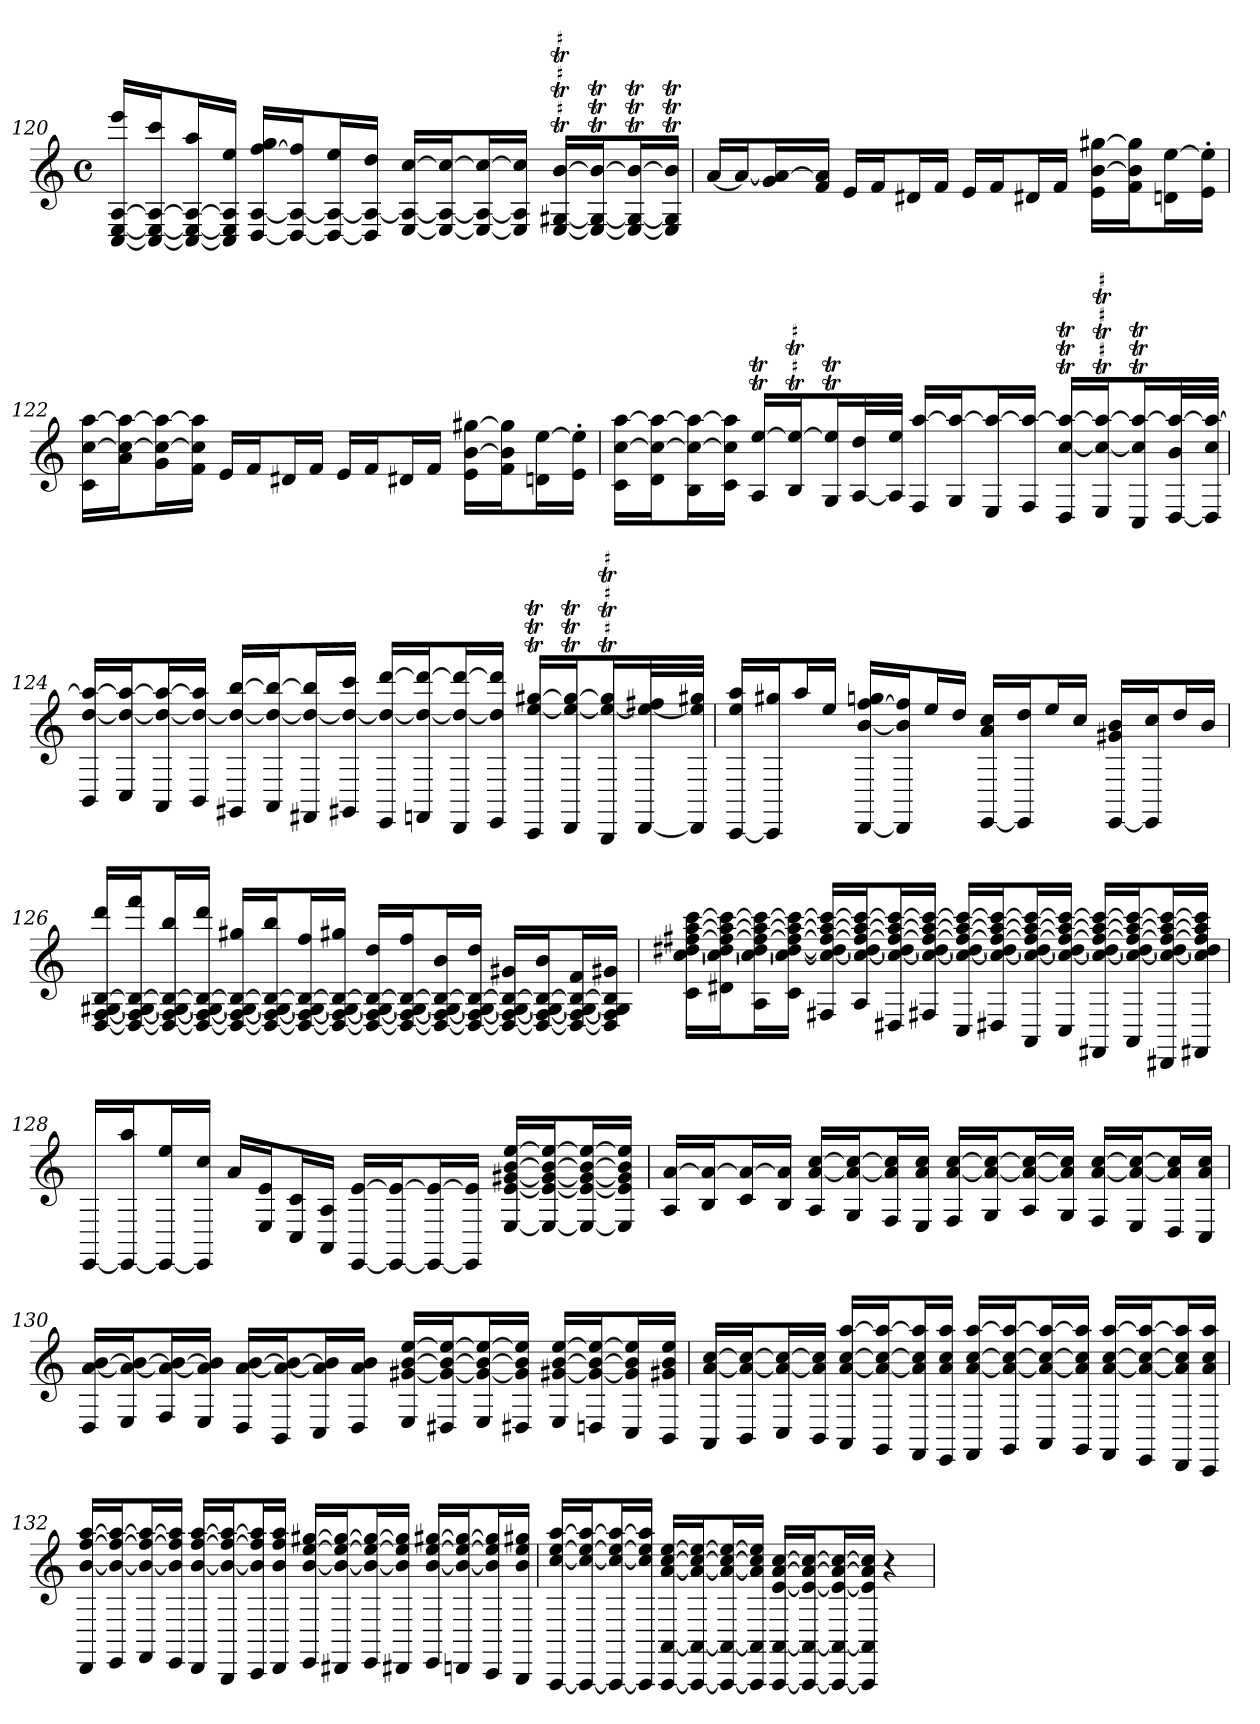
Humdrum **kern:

**kern
*part1
*staff1
*clefG2
*k[]
*M4/4
*met(c)
=120
[16C [16E [16A 16eeeLL
16C_ 16E_ 16A_ 16cccJ
16C_ 16E_ 16A_ 16aaL
16C] 16E] 16A] 16eeJJ
[16D [16A [16ff 16ggLL
16D_ 16A_ 16ff]J
16D_ 16A_ 16eeL
16D] 16A_ 16ddJJ
[16E 16A_ [16ccLL
16E_ 16A_ 16cc_J
16E_ 16A_ 16cc_L
16E] 16A] 16cc]JJ
[16ET [16G#XT [16bTLL
16E_T 16G#_T 16b_TJ
16E_T 16G#_T 16b_TL
16E]T 16G#]T 16b]TJJ
=121
[16aLL
16aJ_
16g 16a_L
16f 16a]JJ
16eLL
16fJ
16d#XL
16fJJ
16eLL
16fJ
16d#XL
16fJJ
16e [16b [16gg#XLL
16f 16b] 16gg#]J
16dn [16eeL
16e' 16ee]'JJ
=122
16c [16cc [16aaLL
16a 16cc_ 16aa_J
16g 16cc_ 16aa_L
16f 16cc] 16aa]JJ
16eLL
16fJ
16d#XL
16fJJ
16eLL
16fJ
16d#XL
16fJJ
16e [16b [16gg#XLL
16f 16b] 16gg#]J
16dn [16eeL
16e' 16ee]'JJ
=123
16c [16cc [16aaLL
16d 16cc_ 16aa_J
16B 16cc_ 16aa_L
16c 16cc] 16aa]JJ
16AT [16eeTLL
16BT 16ee_TJ
16GT 16ee]TL
[32A 32ddL
32A] 32eeJJJ
16F [16aaLL
16G 16aa_J
16E 16aa_L
16F 16aa_JJ
16DT [16ccT 16aa_TLL
16ET 16cc_T 16aa_TJ
16CT 16cc]T 16aa_TL
[32D 32b 32aa_L
32D] 32cc 32aa_JJJ
=124
16BB [16dd 16aa_LL
16C 16dd_ 16aa_J
16AA 16dd_ 16aa_L
16BB 16dd_ 16aa]JJ
16GG#X 16dd_ [16bbLL
16AA 16dd_ 16bb_J
16FF#X 16dd_ 16bb]L
16GG#X 16dd_ 16cccJJ
16EE 16dd_ [16dddLL
16FFn 16dd_ 16ddd_J
16DD 16dd_ 16ddd_L
16EE 16dd] 16ddd]JJ
16CCT [16eeT [16gg#XTLL
16DDT 16ee_T 16gg#_TJ
16BBBT 16ee_T 16gg#]TL
[32DD 32ee_ 32ff#XL
32DD] 32ee] 32gg#XJJJ
=125
[16CC 16ee 16aaLL
16CC] 16gg#XJ
16aaL
16eeJJ
[16DD [16b [16ff 16ggnLL
16DD] 16b] 16ff]J
16eeL
16ddJJ
[16EE 16a 16ccLL
16EE] 16ddJ
16eeL
16ccJJ
[16EE 16g#X 16bLL
16EE] 16ccJ
16ddL
16bJJ
=126
[16D [16F [16G#X [16B 16dddLL
16D_ 16F_ 16G#_ 16B_ 16fffJ
16D_ 16F_ 16G#_ 16B_ 16bbL
16D_ 16F_ 16G#_ 16B_ 16dddJJ
16D_ 16F_ 16G#_ 16B_ 16gg#XLL
16D_ 16F_ 16G#_ 16B_ 16bbJ
16D_ 16F_ 16G#_ 16B_ 16ffL
16D_ 16F_ 16G#_ 16B_ 16gg#XJJ
16D_ 16F_ 16G#_ 16B_ 16ddLL
16D_ 16F_ 16G#_ 16B_ 16ffJ
16D_ 16F_ 16G#_ 16B_ 16bL
16D_ 16F_ 16G#_ 16B_ 16ddJJ
16D_ 16F_ 16G#_ 16B_ 16g#XLL
16D_ 16F_ 16G#_ 16B_ 16bJ
16D_ 16F_ 16G#_ 16B_ 16fL
16D] 16F] 16G#] 16B] 16g#XJJ
=127
16c [16cc [16dd#X [16ff#X [16aa [16cccLL
16d#X 16cc_ 16dd#_ 16ff#_ 16aa_ 16ccc_J
16A 16cc_ 16dd#_ 16ff#_ 16aa_ 16ccc_L
16c 16cc_ 16dd#_ 16ff#_ 16aa_ 16ccc_JJ
16F#X 16cc_ 16dd#_ 16ff#_ 16aa_ 16ccc_LL
16A 16cc_ 16dd#_ 16ff#_ 16aa_ 16ccc_J
16D#X 16cc_ 16dd#_ 16ff#_ 16aa_ 16ccc_L
16F#X 16cc_ 16dd#_ 16ff#_ 16aa_ 16ccc_JJ
16C 16cc_ 16dd#_ 16ff#_ 16aa_ 16ccc_LL
16D#X 16cc_ 16dd#_ 16ff#_ 16aa_ 16ccc_J
16AA 16cc_ 16dd#_ 16ff#_ 16aa_ 16ccc_L
16C 16cc_ 16dd#_ 16ff#_ 16aa_ 16ccc_JJ
16FF#X 16cc_ 16dd#_ 16ff#_ 16aa_ 16ccc_LL
16AA 16cc_ 16dd#_ 16ff#_ 16aa_ 16ccc_J
16DD#X 16cc_ 16dd#_ 16ff#_ 16aa_ 16ccc_L
16FF#X 16cc] 16dd#] 16ff#] 16aa] 16ccc]JJ
=128
[16EELL
16EE_ 16aaJ
16EE_ 16eeL
16EE] 16ccJJ
16aLL
16E 16eJ
16C 16cL
16AA 16AJJ
[16EE [16eLL
16EE_ 16e_J
16EE_ 16e_L
16EE] 16e]JJ
[16E [16e [16g#X [16b [16eeLL
16E_ 16e_ 16g#_ 16b_ 16ee_J
16E_ 16e_ 16g#_ 16b_ 16ee_L
16E] 16e] 16g#] 16b] 16ee]JJ
=129
16A [16aLL
16B 16a_J
16c 16a_L
16B 16a]JJ
16A [16a [16ccLL
16G 16a_ 16cc_J
16F 16a] 16cc]L
16E 16a 16ccJJ
16F [16a [16ccLL
16G 16a_ 16cc_J
16A 16a_ 16cc_L
16G 16a] 16cc]JJ
16F [16a [16ccLL
16E 16a_ 16cc_J
16D 16a] 16cc]L
16C 16a 16ccJJ
=130
16D [16a [16bLL
16E 16a_ 16b_J
16F 16a_ 16b_L
16E 16a] 16b]JJ
16D [16a [16bLL
16BB 16a_ 16b_J
16C 16a] 16b]L
16D 16a 16bJJ
16E [16g#X [16b [16eeLL
16D#X 16g#_ 16b_ 16ee_J
16E 16g#_ 16b_ 16ee_L
16D#X 16g#] 16b] 16ee]JJ
16E [16g#X [16b [16eeLL
16Dn 16g#_ 16b_ 16ee_J
16C 16g#] 16b] 16ee]L
16BB 16g#X 16b 16eeJJ
=131
16AA [16a [16ccLL
16BB 16a_ 16cc_J
16C 16a_ 16cc_L
16BB 16a] 16cc]JJ
16AA [16a [16cc [16aaLL
16GG 16a_ 16cc_ 16aa_J
16FF 16a] 16cc] 16aa]L
16EE 16a 16cc 16aaJJ
16FF [16a [16cc [16aaLL
16GG 16a_ 16cc_ 16aa_J
16AA 16a_ 16cc_ 16aa_L
16GG 16a] 16cc] 16aa]JJ
16FF [16a [16cc [16aaLL
16EE 16a_ 16cc_ 16aa_J
16DD 16a] 16cc] 16aa]L
16CC 16a 16cc 16aaJJ
=132
16DD [16b [16ff [16aaLL
16EE 16b_ 16ff_ 16aa_J
16FF 16b_ 16ff_ 16aa_L
16EE 16b] 16ff] 16aa]JJ
16DD [16b [16ff [16aaLL
16BBB 16b_ 16ff_ 16aa_J
16CC 16b] 16ff] 16aa]L
16DD 16b 16ff 16aaJJ
16EE [16b [16ee [16gg#XLL
16DD#X 16b_ 16ee_ 16gg#_J
16EE 16b_ 16ee_ 16gg#_L
16DD#X 16b] 16ee] 16gg#]JJ
16EE [16b [16ee [16gg#XLL
16DDn 16b_ 16ee_ 16gg#_J
16CC 16b] 16ee] 16gg#]L
16BBB 16b 16ee 16gg#XJJ
=133
[16AAA [16cc [16ee [16aaLL
16AAA_ 16cc_ 16ee_ 16aa_J
16AAA_ 16cc_ 16ee_ 16aa_L
16AAA] 16cc] 16ee] 16aa]JJ
[16AAA [16AA [16a [16cc [16eeLL
16AAA_ 16AA_ 16a_ 16cc_ 16ee_J
16AAA_ 16AA_ 16a_ 16cc_ 16ee_L
16AAA] 16AA] 16a] 16cc] 16ee]JJ
[16AAA [16AA [16e [16a [16ccLL
16AAA_ 16AA_ 16e_ 16a_ 16cc_J
16AAA_ 16AA_ 16e_ 16a_ 16cc_L
16AAA] 16AA] 16e] 16a] 16cc]JJ
4r
=
*-
